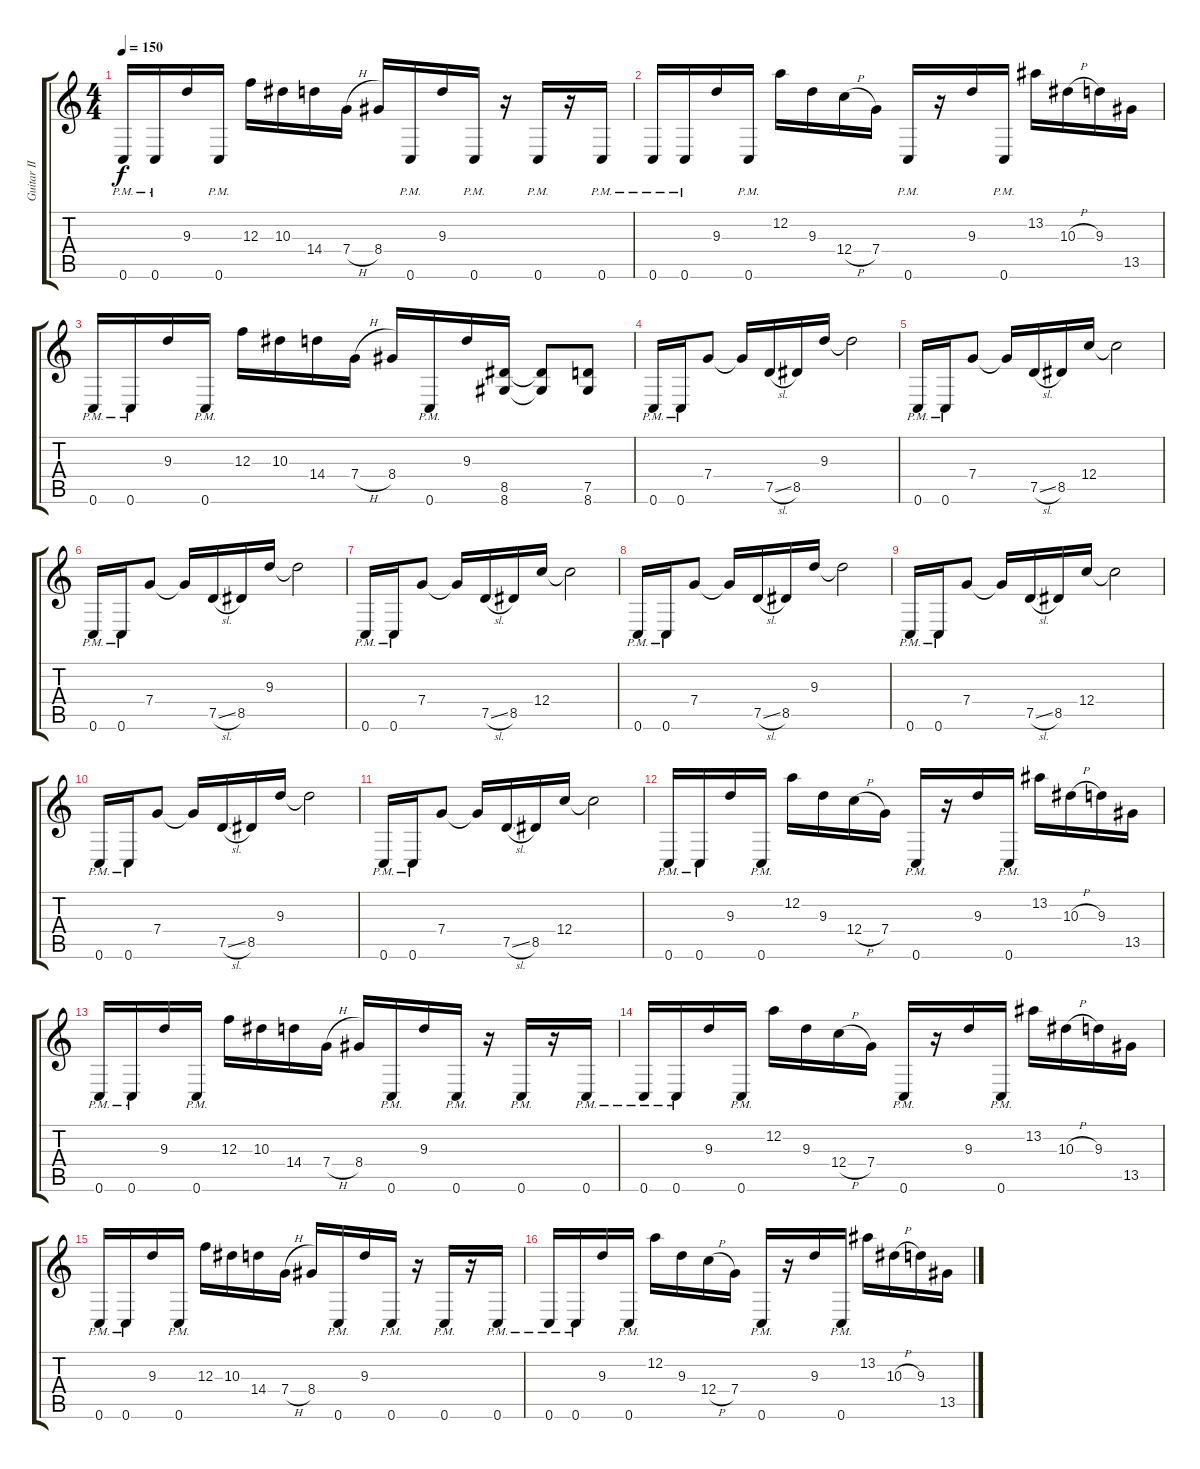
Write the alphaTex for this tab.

\track ("Guitar II" "Guitar II") {instrument distortionguitar}
\staff {score tabs}
\tuning (D4 A3 F3 C3 G2 C2) {hide}
\ts (4 4)
\tempo 150
\clef g2
\ks c
0.6{pm}.16{dy f} 0.6{pm}.16 9.3.16 0.6{pm}.16 12.3.16 10.3.16 14.4.16 7.4{h}.16 8.4.16 0.6{pm}.16 9.3.16 0.6{pm}.16 r.16 0.6{pm}.16 r.16 0.6{pm}.16 |
0.6{pm}.16 0.6{pm}.16 9.3.16 0.6{pm}.16 12.2.16 9.3.16 12.4{h}.16 7.4.16 0.6{pm}.16 r.16 9.3.16 0.6{pm}.16 13.2.16 10.3{h}.16 9.3.16 13.5.16 |
0.6{pm}.16 0.6{pm}.16 9.3.16 0.6{pm}.16 12.3.16 10.3.16 14.4.16 7.4{h}.16 8.4.16 0.6{pm}.16 9.3.16 (8.5 8.6).16 (8.5{t} 8.6{t}).8 (7.5 8.6).8 |
0.6{pm}.16 0.6{pm}.16 7.4.8 7.4{t}.16 7.5{sl}.16 8.5.16 9.3.16 9.3{t}.2 |
0.6{pm}.16 0.6{pm}.16 7.4.8 7.4{t}.16 7.5{sl}.16 8.5.16 12.4.16 12.4{t}.2 |
0.6{pm}.16 0.6{pm}.16 7.4.8 7.4{t}.16 7.5{sl}.16 8.5.16 9.3.16 9.3{t}.2 |
0.6{pm}.16 0.6{pm}.16 7.4.8 7.4{t}.16 7.5{sl}.16 8.5.16 12.4.16 12.4{t}.2 |
0.6{pm}.16 0.6{pm}.16 7.4.8 7.4{t}.16 7.5{sl}.16 8.5.16 9.3.16 9.3{t}.2 |
0.6{pm}.16 0.6{pm}.16 7.4.8 7.4{t}.16 7.5{sl}.16 8.5.16 12.4.16 12.4{t}.2 |
0.6{pm}.16 0.6{pm}.16 7.4.8 7.4{t}.16 7.5{sl}.16 8.5.16 9.3.16 9.3{t}.2 |
0.6{pm}.16 0.6{pm}.16 7.4.8 7.4{t}.16 7.5{sl}.16 8.5.16 12.4.16 12.4{t}.2 |
0.6{pm}.16 0.6{pm}.16 9.3.16 0.6{pm}.16 12.2.16 9.3.16 12.4{h}.16 7.4.16 0.6{pm}.16 r.16 9.3.16 0.6{pm}.16 13.2.16 10.3{h}.16 9.3.16 13.5.16 |
0.6{pm}.16 0.6{pm}.16 9.3.16 0.6{pm}.16 12.3.16 10.3.16 14.4.16 7.4{h}.16 8.4.16 0.6{pm}.16 9.3.16 0.6{pm}.16 r.16 0.6{pm}.16 r.16 0.6{pm}.16 |
0.6{pm}.16 0.6{pm}.16 9.3.16 0.6{pm}.16 12.2.16 9.3.16 12.4{h}.16 7.4.16 0.6{pm}.16 r.16 9.3.16 0.6{pm}.16 13.2.16 10.3{h}.16 9.3.16 13.5.16 |
0.6{pm}.16 0.6{pm}.16 9.3.16 0.6{pm}.16 12.3.16 10.3.16 14.4.16 7.4{h}.16 8.4.16 0.6{pm}.16 9.3.16 0.6{pm}.16 r.16 0.6{pm}.16 r.16 0.6{pm}.16 |
0.6{pm}.16 0.6{pm}.16 9.3.16 0.6{pm}.16 12.2.16 9.3.16 12.4{h}.16 7.4.16 0.6{pm}.16 r.16 9.3.16 0.6{pm}.16 13.2.16 10.3{h}.16 9.3.16 13.5.16
